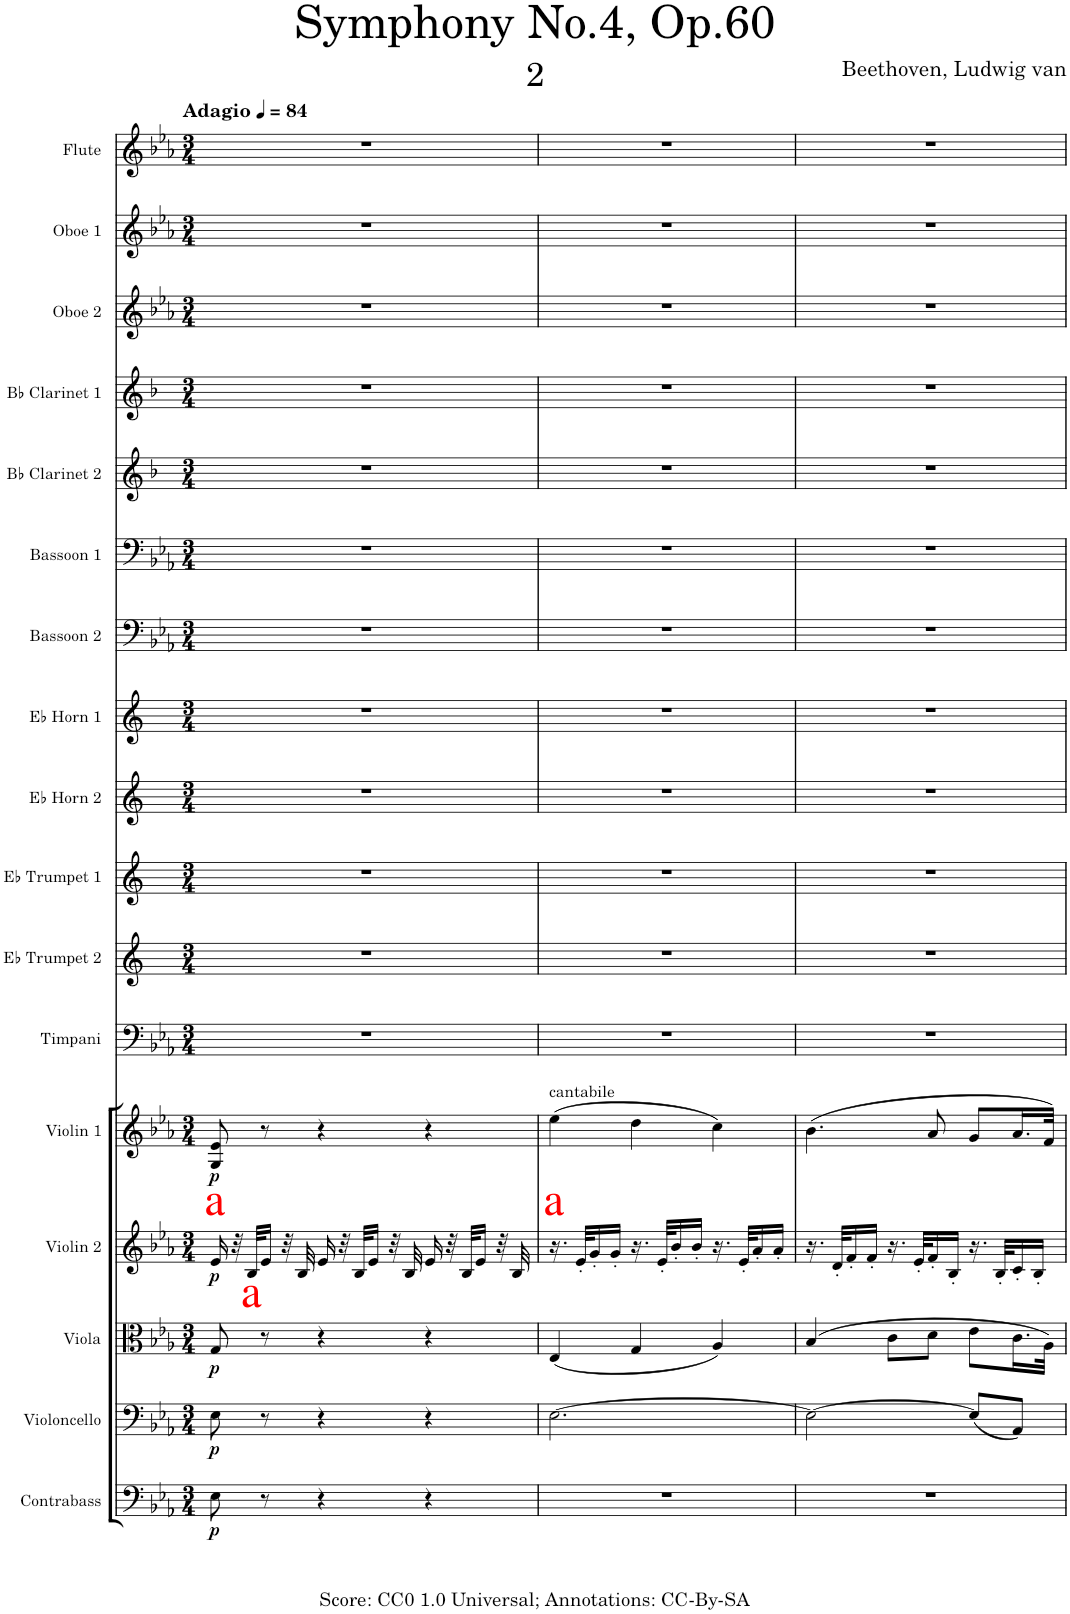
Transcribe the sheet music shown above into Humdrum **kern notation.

**kern	**dynam	**kern	**dynam	**kern	**dynam	**kern	**text	**dynam	**kern	**text	**dynam	**kern	**kern	**kern	**kern	**kern	**kern	**kern	**kern	**kern	**kern	**kern	**kern
*part17	*part17	*part16	*part16	*part15	*part15	*part14	*part14	*part14	*part13	*part13	*part13	*part12	*part11	*part10	*part9	*part8	*part7	*part6	*part5	*part4	*part3	*part2	*part1
*staff17	*staff17	*staff16	*staff16	*staff15	*staff15	*staff14	*staff14	*staff14	*staff13	*staff13	*staff13	*staff12	*staff11	*staff10	*staff9	*staff8	*staff7	*staff6	*staff5	*staff4	*staff3	*staff2	*staff1
*I"Contrabass	*	*I"Violoncello	*	*I"Viola	*	*I"Violin 2	*	*	*I"Violin 1	*	*	*I"Timpani	*I"Eb Trumpet 2	*I"Eb Trumpet 1	*I"Eb Horn 2	*I"Eb Horn 1	*I"Bassoon 2	*I"Bassoon 1	*I"Bb Clarinet 2	*I"Bb Clarinet 1	*I"Oboe 2	*I"Oboe 1	*I"Flute
*I'Cb	*	*I'Vc	*	*I'Vla	*	*I'Vln 2	*	*	*I'Vln 1	*	*	*I'Timp	*I'Tpt 2	*I'Tpt 1	*I'Hn 2	*I'Hn 1	*I'Bsn 2	*I'Bsn 1	*I'Cl 2	*I'Cl 1	*I'Ob 2	*I'Ob 1	*I'Fl
*clefF4	*	*clefF4	*	*clefC3	*	*clefG2	*	*	*clefG2	*	*	*clefF4	*clefG2	*clefG2	*clefG2	*clefG2	*clefF4	*clefF4	*clefG2	*clefG2	*clefG2	*clefG2	*clefG2
*Trd7c12	*	*	*	*	*	*	*	*	*	*	*	*	*Trd-2c-3	*Trd-2c-3	*Trd5c9	*Trd5c9	*	*	*Trd1c2	*Trd1c2	*	*	*
*k[b-e-a-]	*	*k[b-e-a-]	*	*k[b-e-a-]	*	*k[b-e-a-]	*	*	*k[b-e-a-]	*	*	*k[b-e-a-]	*k[]	*k[]	*k[]	*k[]	*k[b-e-a-]	*k[b-e-a-]	*k[b-]	*k[b-]	*k[b-e-a-]	*k[b-e-a-]	*k[b-e-a-]
*M3/4	*	*M3/4	*	*M3/4	*	*M3/4	*	*	*M3/4	*	*	*M3/4	*M3/4	*M3/4	*M3/4	*M3/4	*M3/4	*M3/4	*M3/4	*M3/4	*M3/4	*M3/4	*M3/4
*MM84	*	*MM84	*	*MM84	*	*MM84	*	*	*MM84	*	*	*MM84	*MM84	*MM84	*MM84	*MM84	*MM84	*MM84	*MM84	*MM84	*MM84	*MM84	*MM84
=1	=1	=1	=1	=1	=1	=1	=1	=1	=1	=1	=1	=1	=1	=1	=1	=1	=1	=1	=1	=1	=1	=1	=1
!	!	!	!	!	!	!	!	!	!	!	!	!	!	!	!	!	!	!	!	!	!	!	!LO:TX:a:B:t=Adagio
!	!LO:DY:b	!	!LO:DY:b	!	!LO:DY:b	!	!	!LO:DY:b	!	!LO:LY:b:color=#FF0000	!LO:DY:b	!	!	!	!	!	!	!	!	!	!	!	!
8E-\	p	8E-\	p	8G/	p	16e-/	.	p	8G/ 8e-/	a	p	2.r	2.r	2.r	2.r	2.r	2.r	2.r	2.r	2.r	2.r	2.r	2.r
.	.	.	.	.	.	32r	.	.	.	.	.	.	.	.	.	.	.	.	.	.	.	.	.
!	!	!	!	!	!	!	!LO:LY:b:color=#FF0000	!	!	!	!	!	!	!	!	!	!	!	!	!	!	!	!
.	.	.	.	.	.	32B-/KLL	a	.	.	.	.	.	.	.	.	.	.	.	.	.	.	.	.
8r	.	8r	.	8r	.	16e-/JJ	.	.	8r	.	.	.	.	.	.	.	.	.	.	.	.	.	.
.	.	.	.	.	.	32r	.	.	.	.	.	.	.	.	.	.	.	.	.	.	.	.	.
.	.	.	.	.	.	32B-/	.	.	.	.	.	.	.	.	.	.	.	.	.	.	.	.	.
4r	.	4r	.	4r	.	16e-/	.	.	4r	.	.	.	.	.	.	.	.	.	.	.	.	.	.
.	.	.	.	.	.	32r	.	.	.	.	.	.	.	.	.	.	.	.	.	.	.	.	.
.	.	.	.	.	.	32B-/KLL	.	.	.	.	.	.	.	.	.	.	.	.	.	.	.	.	.
.	.	.	.	.	.	16e-/JJ	.	.	.	.	.	.	.	.	.	.	.	.	.	.	.	.	.
.	.	.	.	.	.	32r	.	.	.	.	.	.	.	.	.	.	.	.	.	.	.	.	.
.	.	.	.	.	.	32B-/	.	.	.	.	.	.	.	.	.	.	.	.	.	.	.	.	.
4r	.	4r	.	4r	.	16e-/	.	.	4r	.	.	.	.	.	.	.	.	.	.	.	.	.	.
.	.	.	.	.	.	32r	.	.	.	.	.	.	.	.	.	.	.	.	.	.	.	.	.
.	.	.	.	.	.	32B-/KLL	.	.	.	.	.	.	.	.	.	.	.	.	.	.	.	.	.
.	.	.	.	.	.	16e-/JJ	.	.	.	.	.	.	.	.	.	.	.	.	.	.	.	.	.
.	.	.	.	.	.	32r	.	.	.	.	.	.	.	.	.	.	.	.	.	.	.	.	.
.	.	.	.	.	.	32B-/	.	.	.	.	.	.	.	.	.	.	.	.	.	.	.	.	.
=2	=2	=2	=2	=2	=2	=2	=2	=2	=2	=2	=2	=2	=2	=2	=2	=2	=2	=2	=2	=2	=2	=2	=2
!	!	!	!	!	!	!	!	!	!LO:TX:a:t=cantabile	!	!	!	!	!	!	!	!	!	!	!	!	!	!
!	!	!	!	!	!	!	!	!	!	!LO:LY:b:color=#FF0000	!	!	!	!	!	!	!	!	!	!	!	!	!
2.r	.	[2.E-\	.	(4E-/	.	16.r	.	.	(4ee-\	a	.	2.r	2.r	2.r	2.r	2.r	2.r	2.r	2.r	2.r	2.r	2.r	2.r
.	.	.	.	.	.	32e-'/KLL	.	.	.	.	.	.	.	.	.	.	.	.	.	.	.	.	.
.	.	.	.	.	.	16g'/	.	.	.	.	.	.	.	.	.	.	.	.	.	.	.	.	.
.	.	.	.	.	.	16g'/JJ	.	.	.	.	.	.	.	.	.	.	.	.	.	.	.	.	.
.	.	.	.	4G/	.	16.r	.	.	4dd\	.	.	.	.	.	.	.	.	.	.	.	.	.	.
.	.	.	.	.	.	32e-'/KLL	.	.	.	.	.	.	.	.	.	.	.	.	.	.	.	.	.
.	.	.	.	.	.	16b-'/	.	.	.	.	.	.	.	.	.	.	.	.	.	.	.	.	.
.	.	.	.	.	.	16b-'/JJ	.	.	.	.	.	.	.	.	.	.	.	.	.	.	.	.	.
.	.	.	.	4A-/)	.	16.r	.	.	4cc\)	.	.	.	.	.	.	.	.	.	.	.	.	.	.
.	.	.	.	.	.	32e-'/KLL	.	.	.	.	.	.	.	.	.	.	.	.	.	.	.	.	.
.	.	.	.	.	.	16a-'/	.	.	.	.	.	.	.	.	.	.	.	.	.	.	.	.	.
.	.	.	.	.	.	16a-'/JJ	.	.	.	.	.	.	.	.	.	.	.	.	.	.	.	.	.
=3	=3	=3	=3	=3	=3	=3	=3	=3	=3	=3	=3	=3	=3	=3	=3	=3	=3	=3	=3	=3	=3	=3	=3
2.r	.	2E-\_	.	(4B-/	.	16.r	.	.	(4.b-\	.	.	2.r	2.r	2.r	2.r	2.r	2.r	2.r	2.r	2.r	2.r	2.r	2.r
.	.	.	.	.	.	32d'/KLL	.	.	.	.	.	.	.	.	.	.	.	.	.	.	.	.	.
.	.	.	.	.	.	16f'/	.	.	.	.	.	.	.	.	.	.	.	.	.	.	.	.	.
.	.	.	.	.	.	16f'/JJ	.	.	.	.	.	.	.	.	.	.	.	.	.	.	.	.	.
.	.	.	.	8c\L	.	16.r	.	.	.	.	.	.	.	.	.	.	.	.	.	.	.	.	.
.	.	.	.	.	.	32e-'/KLL	.	.	.	.	.	.	.	.	.	.	.	.	.	.	.	.	.
.	.	.	.	8d\J	.	16f'/	.	.	8a-/	.	.	.	.	.	.	.	.	.	.	.	.	.	.
.	.	.	.	.	.	16B-'/JJ	.	.	.	.	.	.	.	.	.	.	.	.	.	.	.	.	.
.	.	(8E-/L]	.	8e-\L	.	16.r	.	.	8g/L	.	.	.	.	.	.	.	.	.	.	.	.	.	.
.	.	.	.	.	.	32B-'/KLL	.	.	.	.	.	.	.	.	.	.	.	.	.	.	.	.	.
.	.	8AA-/J)	.	16.c\L	.	16c'/	.	.	16.a-/L	.	.	.	.	.	.	.	.	.	.	.	.	.	.
.	.	.	.	.	.	16B-'/JJ	.	.	.	.	.	.	.	.	.	.	.	.	.	.	.	.	.
.	.	.	.	32A-\JJk)	.	.	.	.	32f/JJk)	.	.	.	.	.	.	.	.	.	.	.	.	.	.
=	=	=	=	=	=	=	=	=	=	=	=	=	=	=	=	=	=	=	=	=	=	=	=
*-	*-	*-	*-	*-	*-	*-	*-	*-	*-	*-	*-	*-	*-	*-	*-	*-	*-	*-	*-	*-	*-	*-	*-
